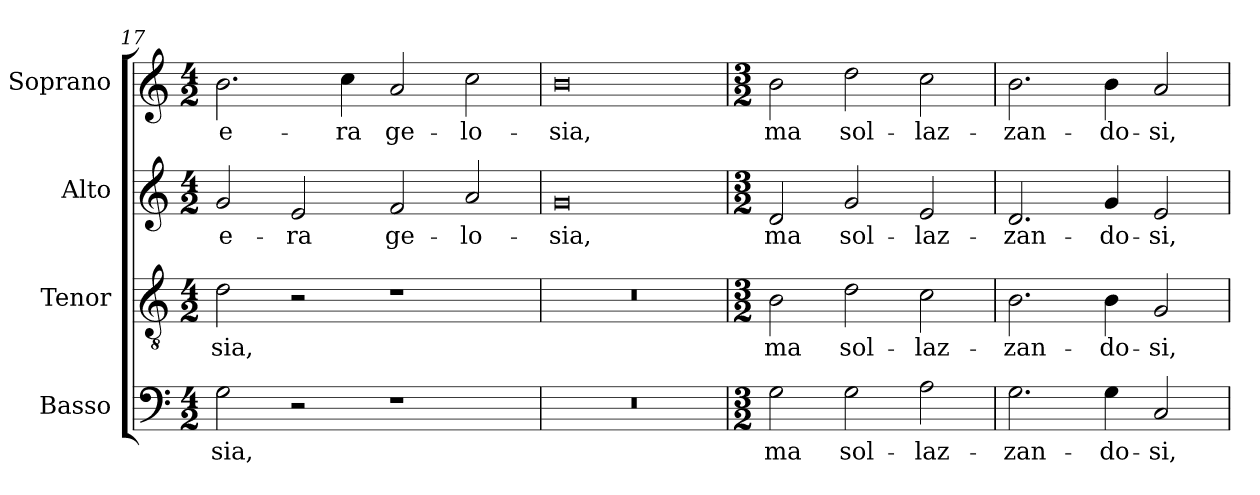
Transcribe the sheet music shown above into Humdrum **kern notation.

**kern	**text	**kern	**text	**kern	**text	**kern	**text
*part4	*part4	*part3	*part3	*part2	*part2	*part1	*part1
*staff4	*staff4	*staff3	*staff3	*staff2	*staff2	*staff1	*staff1
*I"Basso	*	*I"Tenor	*	*I"Alto	*	*I"Soprano	*
*	*	*I'T.	*	*I'A.	*	*I'Sop.	*
*clefF4	*	*clefGv2	*	*clefG2	*	*clefG2	*
*	*	*ITrd7c12	*	*	*	*	*
*k[]	*	*k[]	*	*k[]	*	*k[]	*
*C:	*	*C:	*	*C:	*	*C:	*
*M4/2	*	*M4/2	*	*M4/2	*	*M4/2	*
=17	=17	=17	=17	=17	=17	=17	=17
!	!LO:LY:b:color=#000000	!	!	!	!	!	!
!	!	!	!LO:LY:b:color=#000000	!	!	!	!
!	!	!	!	!	!LO:LY:b:color=#000000	!	!
!	!	!	!	!	!	!	!LO:LY:b:color=#000000
2Gi\	-sia,	2Di\	-sia,	2gi/	e-	2.bi\	e-
!	!	!	!	!	!LO:LY:b:color=#000000	!	!
2r	.	2r	.	2ei/	-ra	.	.
!	!	!	!	!	!	!	!LO:LY:b:color=#000000
.	.	.	.	.	.	4cci\	-ra
!	!	!	!	!	!LO:LY:b:color=#000000	!	!
!	!	!	!	!	!	!	!LO:LY:b:color=#000000
1r	.	1r	.	2fi/	ge-	2ai/	ge-
!	!	!	!	!	!LO:LY:b:color=#000000	!	!
!	!	!	!	!	!	!	!LO:LY:b:color=#000000
.	.	.	.	2ai/	-lo-	2cci\	-lo-
=18	=18	=18	=18	=18	=18	=18	=18
!LO:N:vis=1	!	!LO:N:vis=1	!	!	!	!	!
!	!	!	!	!	!LO:LY:b:color=#000000	!	!
!	!	!	!	!	!	!	!LO:LY:b:color=#000000
0r	.	0r	.	0gi	-sia,	0bi	-sia,
=19	=19	=19	=19	=19	=19	=19	=19
*M3/2	*	*M3/2	*	*M3/2	*	*M3/2	*
!	!LO:LY:b:color=#000000	!	!	!	!	!	!
!	!	!	!LO:LY:b:color=#000000	!	!	!	!
!	!	!	!	!	!LO:LY:b:color=#000000	!	!
!	!	!	!	!	!	!	!LO:LY:b:color=#000000
2Gi\	ma	2BBi\	ma	2di/	ma	2bi\	ma
!	!LO:LY:b:color=#000000	!	!	!	!	!	!
!	!	!	!LO:LY:b:color=#000000	!	!	!	!
!	!	!	!	!	!LO:LY:b:color=#000000	!	!
!	!	!	!	!	!	!	!LO:LY:b:color=#000000
2Gi\	sol-	2Di\	sol-	2gi/	sol-	2ddi\	sol-
!	!LO:LY:b:color=#000000	!	!	!	!	!	!
!	!	!	!LO:LY:b:color=#000000	!	!	!	!
!	!	!	!	!	!LO:LY:b:color=#000000	!	!
!	!	!	!	!	!	!	!LO:LY:b:color=#000000
2Ai\	-laz-	2Ci\	-laz-	2ei/	-laz-	2cci\	-laz-
=20	=20	=20	=20	=20	=20	=20	=20
!	!LO:LY:b:color=#000000	!	!	!	!	!	!
!	!	!	!LO:LY:b:color=#000000	!	!	!	!
!	!	!	!	!	!LO:LY:b:color=#000000	!	!
!	!	!	!	!	!	!	!LO:LY:b:color=#000000
2.Gi\	-zan-	2.BBi\	-zan-	2.di/	-zan-	2.bi\	-zan-
!	!LO:LY:b:color=#000000	!	!	!	!	!	!
!	!	!	!LO:LY:b:color=#000000	!	!	!	!
!	!	!	!	!	!LO:LY:b:color=#000000	!	!
!	!	!	!	!	!	!	!LO:LY:b:color=#000000
4Gi\	-do-	4BBi\	-do-	4gi/	-do-	4bi\	-do-
!	!LO:LY:b:color=#000000	!	!	!	!	!	!
!	!	!	!LO:LY:b:color=#000000	!	!	!	!
!	!	!	!	!	!LO:LY:b:color=#000000	!	!
!	!	!	!	!	!	!	!LO:LY:b:color=#000000
2Ci/	-si,	2GGi/	-si,	2ei/	-si,	2ai/	-si,
=	=	=	=	=	=	=	=
*-	*-	*-	*-	*-	*-	*-	*-
